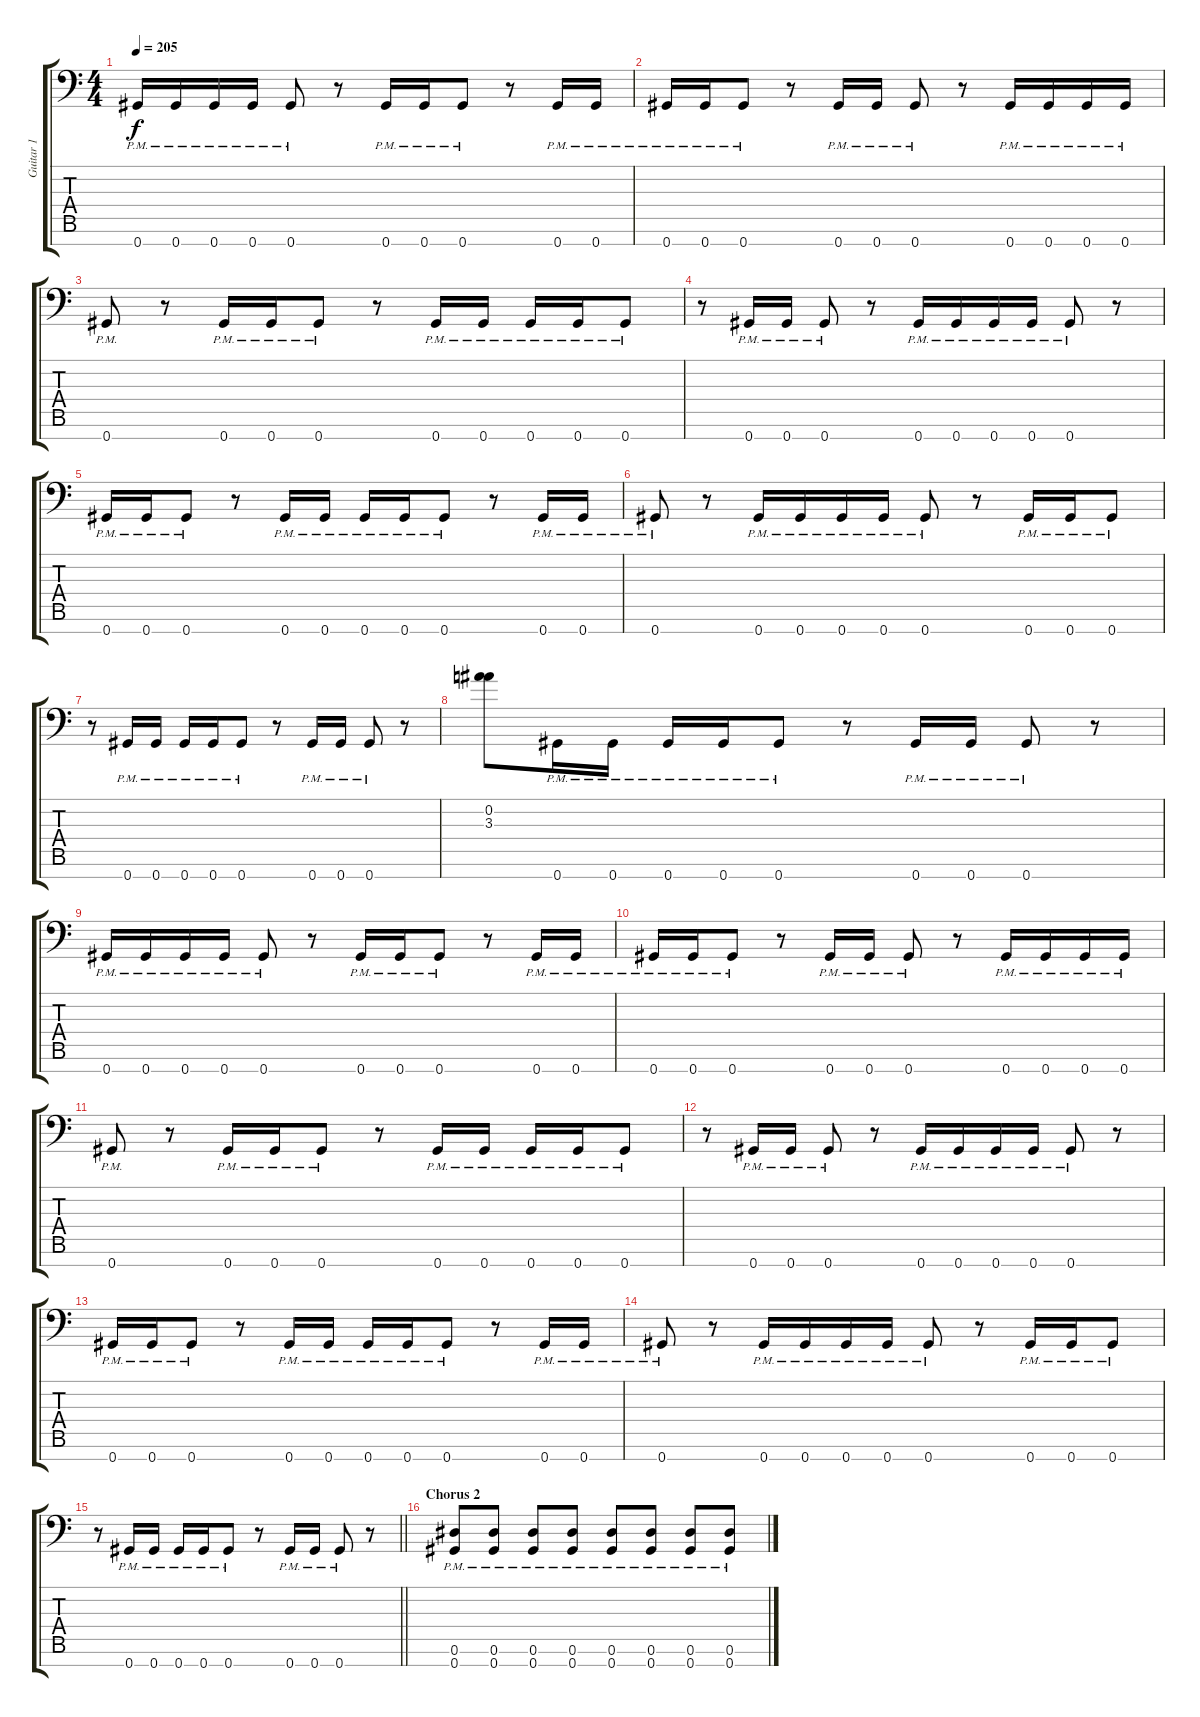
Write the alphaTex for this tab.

\track ("Guitar 1" "Guitar 1") {instrument distortionguitar}
\staff {score tabs}
\tuning (Eb4 Bb3 Gb3 Db3 Ab2 Eb2 Ab1) {hide}
\ts (4 4)
\tempo 205
\clef f4
\ks c
0.7{pm}.16{dy f} 0.7{pm}.16 0.7{pm}.16 0.7{pm}.16 0.7{pm}.8 r.8 0.7{pm}.16 0.7{pm}.16 0.7{pm}.8 r.8 0.7{pm}.16 0.7{pm}.16 |
0.7{pm}.16 0.7{pm}.16 0.7{pm}.8 r.8 0.7{pm}.16 0.7{pm}.16 0.7{pm}.8 r.8 0.7{pm}.16 0.7{pm}.16 0.7{pm}.16 0.7{pm}.16 |
0.7{pm}.8 r.8 0.7{pm}.16 0.7{pm}.16 0.7{pm}.8 r.8 0.7{pm}.16 0.7{pm}.16 0.7{pm}.16 0.7{pm}.16 0.7{pm}.8 |
r.8 0.7{pm}.16 0.7{pm}.16 0.7{pm}.8 r.8 0.7{pm}.16 0.7{pm}.16 0.7{pm}.16 0.7{pm}.16 0.7{pm}.8 r.8 |
0.7{pm}.16 0.7{pm}.16 0.7{pm}.8 r.8 0.7{pm}.16 0.7{pm}.16 0.7{pm}.16 0.7{pm}.16 0.7{pm}.8 r.8 0.7{pm}.16 0.7{pm}.16 |
0.7{pm}.8 r.8 0.7{pm}.16 0.7{pm}.16 0.7{pm}.16 0.7{pm}.16 0.7{pm}.8 r.8 0.7{pm}.16 0.7{pm}.16 0.7{pm}.8 |
r.8 0.7{pm}.16 0.7{pm}.16 0.7{pm}.16 0.7{pm}.16 0.7{pm}.8 r.8 0.7{pm}.16 0.7{pm}.16 0.7{pm}.8 r.8 |
(0.2 3.3).8 0.7{pm}.16 0.7{pm}.16 0.7{pm}.16 0.7{pm}.16 0.7{pm}.8 r.8 0.7{pm}.16 0.7{pm}.16 0.7{pm}.8 r.8 |
0.7{pm}.16 0.7{pm}.16 0.7{pm}.16 0.7{pm}.16 0.7{pm}.8 r.8 0.7{pm}.16 0.7{pm}.16 0.7{pm}.8 r.8 0.7{pm}.16 0.7{pm}.16 |
0.7{pm}.16 0.7{pm}.16 0.7{pm}.8 r.8 0.7{pm}.16 0.7{pm}.16 0.7{pm}.8 r.8 0.7{pm}.16 0.7{pm}.16 0.7{pm}.16 0.7{pm}.16 |
0.7{pm}.8 r.8 0.7{pm}.16 0.7{pm}.16 0.7{pm}.8 r.8 0.7{pm}.16 0.7{pm}.16 0.7{pm}.16 0.7{pm}.16 0.7{pm}.8 |
r.8 0.7{pm}.16 0.7{pm}.16 0.7{pm}.8 r.8 0.7{pm}.16 0.7{pm}.16 0.7{pm}.16 0.7{pm}.16 0.7{pm}.8 r.8 |
0.7{pm}.16 0.7{pm}.16 0.7{pm}.8 r.8 0.7{pm}.16 0.7{pm}.16 0.7{pm}.16 0.7{pm}.16 0.7{pm}.8 r.8 0.7{pm}.16 0.7{pm}.16 |
0.7{pm}.8 r.8 0.7{pm}.16 0.7{pm}.16 0.7{pm}.16 0.7{pm}.16 0.7{pm}.8 r.8 0.7{pm}.16 0.7{pm}.16 0.7{pm}.8 |
\barLineRight lightlight
r.8 0.7{pm}.16 0.7{pm}.16 0.7{pm}.16 0.7{pm}.16 0.7{pm}.8 r.8 0.7{pm}.16 0.7{pm}.16 0.7{pm}.8 r.8 |
\section ("" "Chorus 2")
(0.6{pm} 0.7{pm}).8 (0.6{pm} 0.7{pm}).8 (0.6{pm} 0.7{pm}).8 (0.6{pm} 0.7{pm}).8 (0.6{pm} 0.7{pm}).8 (0.6{pm} 0.7{pm}).8 (0.6{pm} 0.7{pm}).8 (0.6{pm} 0.7{pm}).8
